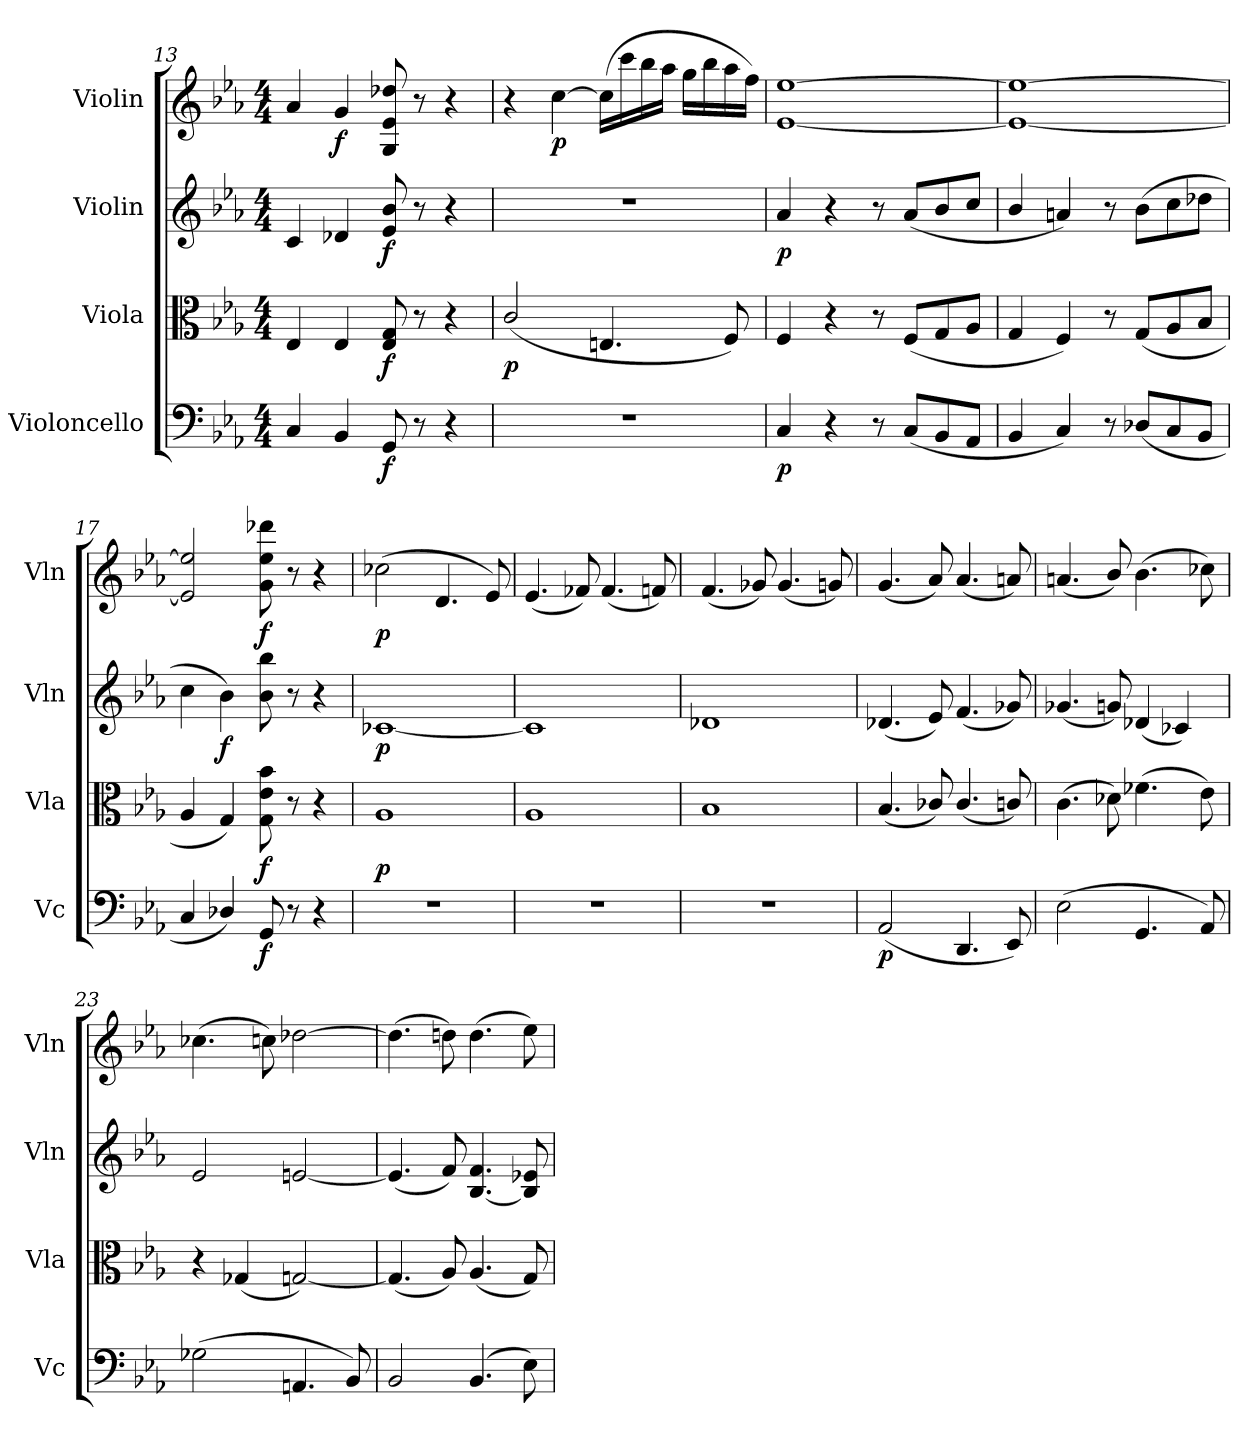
**kern	**dynam	**kern	**dynam	**kern	**dynam	**kern	**dynam
*part4	*part4	*part3	*part3	*part2	*part2	*part1	*part1
*staff4	*staff4	*staff3	*staff3	*staff2	*staff2	*staff1	*staff1
*I"Violoncello	*	*I"Viola	*	*I"Violin	*	*I"Violin	*
*I'Vc	*	*I'Vla	*	*I'Vln	*	*I'Vln	*
*clefF4	*	*clefC3	*	*clefG2	*	*clefG2	*
*k[b-e-a-]	*	*k[b-e-a-]	*	*k[b-e-a-]	*	*k[b-e-a-]	*
*M4/4	*	*M4/4	*	*M4/4	*	*M4/4	*
=13	=13	=13	=13	=13	=13	=13	=13
4C/	.	4E-/	.	4c/	.	4a-/	.
4BB-/	.	4E-/	.	4d-X/	.	4g/	f
8GG/	f	8E-/ 8G/	f	8e-/ 8b-/	f	8G/ 8e-/ 8dd-X/	.
8r	.	8r	.	8r	.	8r	.
4r	.	4r	.	4r	.	4r	.
=14	=14	=14	=14	=14	=14	=14	=14
1r	.	(2c/	p	1r	.	4r	.
.	.	.	.	.	.	[4cc\	p
.	.	4.En/	.	.	.	(16cc\LL]	.
.	.	.	.	.	.	16ccc\	.
.	.	.	.	.	.	16bb-\	.
.	.	.	.	.	.	16aa-\JJ	.
.	.	.	.	.	.	16gg\LL	.
.	.	.	.	.	.	16bb-\	.
.	.	8F/)	.	.	.	16aa-\	.
.	.	.	.	.	.	16ff\JJ)	.
=15	=15	=15	=15	=15	=15	=15	=15
4C/	p	4F/	.	4a-/	p	[1e- [1ee-	.
4r	.	4r	.	4r	.	.	.
8r	.	8r	.	8r	.	.	.
(8C/L	.	(8F/L	.	(8a-/L	.	.	.
8BB-/	.	8G/	.	8b-/	.	.	.
8AA-/J	.	8A-/J	.	8cc/J	.	.	.
=16	=16	=16	=16	=16	=16	=16	=16
4BB-/	.	4G/	.	4b-/	.	1e-_ 1ee-_	.
4C/)	.	4F/)	.	4an/)	.	.	.
8r	.	8r	.	8r	.	.	.
(8D-X/L	.	(8G/L	.	(8b-\L	.	.	.
8C/	.	8A-/	.	8cc\	.	.	.
8BB-/J	.	8B-/J	.	8dd-X\J	.	.	.
=17	=17	=17	=17	=17	=17	=17	=17
4C/	.	4A-/	.	4cc\	.	2e-]/ 2ee-]/	.
4D-X/)	.	4G/)	.	4b-\)	f	.	.
8GG/	f	8G\ 8e-\ 8b-\	f	8b-\ 8bb-\	.	8g\ 8ee-\ 8ddd-X\	f
8r	.	8r	.	8r	.	8r	.
4r	.	4r	.	4r	.	4r	.
=18	=18	=18	=18	=18	=18	=18	=18
1r	.	1A-	p	[1c-X	p	(2cc-X\	p
.	.	.	.	.	.	4.d/	.
.	.	.	.	.	.	8e-/)	.
=19	=19	=19	=19	=19	=19	=19	=19
1r	.	1A-	.	1c-]	.	(4.e-/	.
.	.	.	.	.	.	8f-X/)	.
.	.	.	.	.	.	(4.f-/	.
.	.	.	.	.	.	8fn/)	.
=20	=20	=20	=20	=20	=20	=20	=20
1r	.	1B-	.	1d-X	.	(4.f/	.
.	.	.	.	.	.	8g-X/)	.
.	.	.	.	.	.	(4.g-/	.
.	.	.	.	.	.	8gn/)	.
=21	=21	=21	=21	=21	=21	=21	=21
(2AA-/	p	(4.B-/	.	(4.d-X/	.	(4.g/	.
.	.	8c-X/)	.	8e-/)	.	8a-/)	.
4.DD/	.	(4.c-/	.	(4.f/	.	(4.a-/	.
8EE-/)	.	8cn/)	.	8g-X/)	.	8an/)	.
=22	=22	=22	=22	=22	=22	=22	=22
(2E-\	.	(4.c\	.	(4.g-X/	.	(4.an/	.
.	.	8d-X\)	.	8gn/)	.	8b-/)	.
4.GG/	.	(4.f-X\	.	(4d-X/	.	(4.b-\	.
.	.	.	.	4c-X/)	.	.	.
8AA-/)	.	8e-\)	.	.	.	8cc-X\)	.
=23	=23	=23	=23	=23	=23	=23	=23
(2G-X\	.	4r	.	2e-/	.	(4.cc-X\	.
.	.	(4G-X/	.	.	.	.	.
.	.	.	.	.	.	8ccn\)	.
4.AAn/	.	[2Gn/)	.	[2en/	.	[2dd-X\	.
8BB-/)	.	.	.	.	.	.	.
=24	=24	=24	=24	=24	=24	=24	=24
2BB-/	.	(4.G/]	.	(4.e/]	.	(4.dd-\]	.
.	.	8A-/)	.	8f/)	.	8ddn\)	.
(4.BB-/	.	(4.A-/	.	[4.B-/ 4.f/	.	(4.dd\	.
8E-\)	.	8G/)	.	8B-]/ 8e-X/	.	8ee-\)	.
=	=	=	=	=	=	=	=
*-	*-	*-	*-	*-	*-	*-	*-
